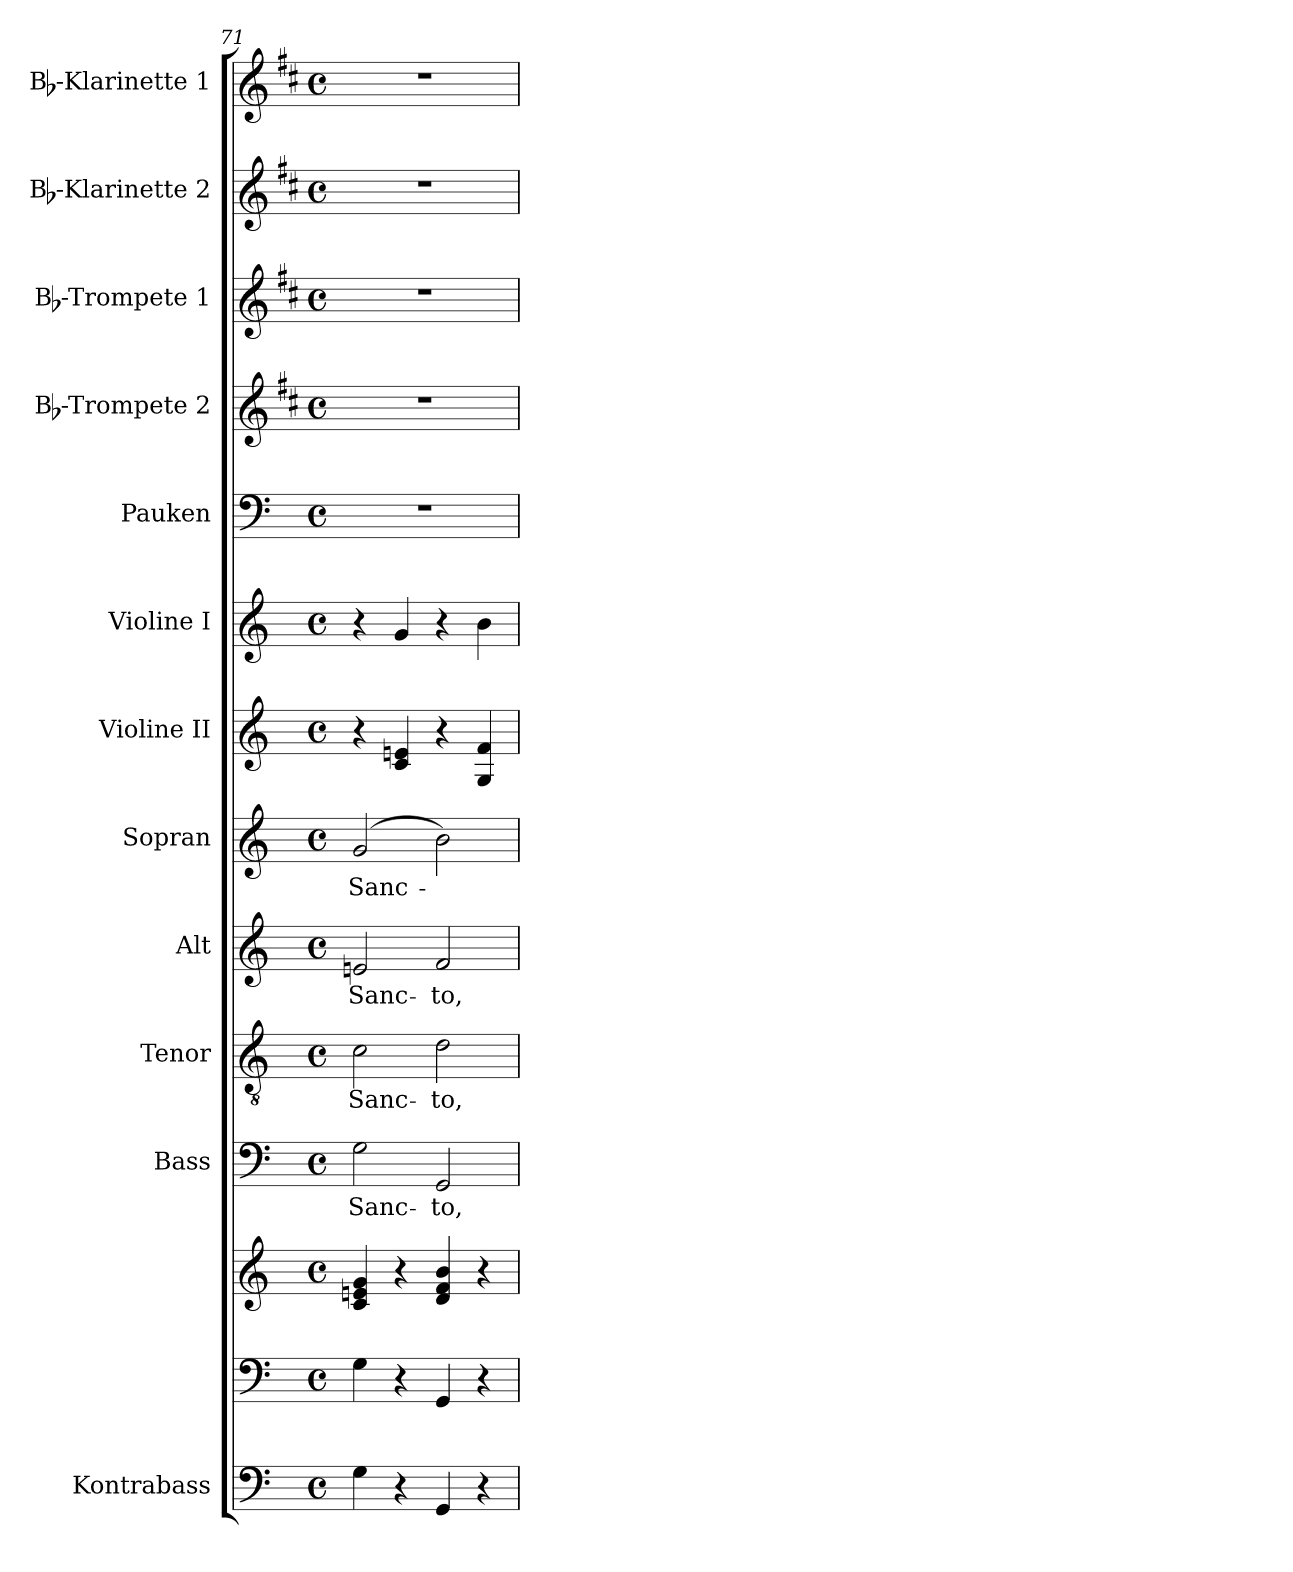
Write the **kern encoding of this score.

**kern	**kern	**kern	**kern	**text	**kern	**text	**kern	**text	**kern	**text	**kern	**kern	**kern	**kern	**kern	**kern	**kern
*part13	*part12	*part12	*part11	*part11	*part10	*part10	*part9	*part9	*part8	*part8	*part7	*part6	*part5	*part4	*part3	*part2	*part1
*staff14	*staff13	*staff12	*staff11	*staff11	*staff10	*staff10	*staff9	*staff9	*staff8	*staff8	*staff7	*staff6	*staff5	*staff4	*staff3	*staff2	*staff1
*I"Kontrabass	*	*	*I"Bass	*	*I"Tenor	*	*I"Alt	*	*I"Sopran	*	*I"Violine II	*I"Violine I	*I"Pauken	*I"Bb-Trompete 2	*I"Bb-Trompete 1	*I"Bb-Klarinette 2	*I"Bb-Klarinette 1
*I'Kb.	*	*	*I'B.	*	*I'T.	*	*I'A.	*	*I'S.	*	*I'Vl. II	*I'Vl. I	*I'Pk.	*I'Bb Trp. 2	*I'Bb Trp. 1	*I'Bb Kl. 2	*I'Bb Kl. 1
*clefF4	*clefF4	*clefG2	*clefF4	*	*clefGv2	*	*clefG2	*	*clefG2	*	*clefG2	*clefG2	*clefF4	*clefG2	*clefG2	*clefG2	*clefG2
*ITrd7c12	*	*	*	*	*	*	*	*	*	*	*	*	*	*ITrd1c2	*ITrd1c2	*ITrd1c2	*ITrd1c2
*k[]	*k[]	*k[]	*k[]	*	*k[]	*	*k[]	*	*k[]	*	*k[]	*k[]	*k[]	*k[]	*k[]	*k[]	*k[]
*C:	*C:	*C:	*C:	*	*C:	*	*C:	*	*C:	*	*C:	*C:	*C:	*C:	*C:	*C:	*C:
*M4/4	*M4/4	*M4/4	*M4/4	*	*M4/4	*	*M4/4	*	*M4/4	*	*M4/4	*M4/4	*M4/4	*M4/4	*M4/4	*M4/4	*M4/4
*met(c)	*met(c)	*met(c)	*met(c)	*	*met(c)	*	*met(c)	*	*met(c)	*	*met(c)	*met(c)	*met(c)	*met(c)	*met(c)	*met(c)	*met(c)
=71	=71	=71	=71	=71	=71	=71	=71	=71	=71	=71	=71	=71	=71	=71	=71	=71	=71
!	!	!	!	!LO:LY:b	!	!LO:LY:b	!	!LO:LY:b	!	!LO:LY:b	!	!	!	!	!	!	!
4GG\	4G\	4c/ 4en/ 4g/	2G\	Sanc-	2c\	Sanc-	2en/	Sanc-	(2g/	Sanc-	4r	4r	1r	1r	1r	1r	1r
4r	4r	4r	.	.	.	.	.	.	.	.	4c/ 4en/	4g/	.	.	.	.	.
!	!	!	!	!LO:LY:b	!	!LO:LY:b	!	!LO:LY:b	!	!	!	!	!	!	!	!	!
4GGG/	4GG/	4d/ 4f/ 4b/	2GG/	-to,	2d\	-to,	2f/	-to,	2b\)	.	4r	4r	.	.	.	.	.
4r	4r	4r	.	.	.	.	.	.	.	.	4G/ 4f/	4b\	.	.	.	.	.
=	=	=	=	=	=	=	=	=	=	=	=	=	=	=	=	=	=
*-	*-	*-	*-	*-	*-	*-	*-	*-	*-	*-	*-	*-	*-	*-	*-	*-	*-
